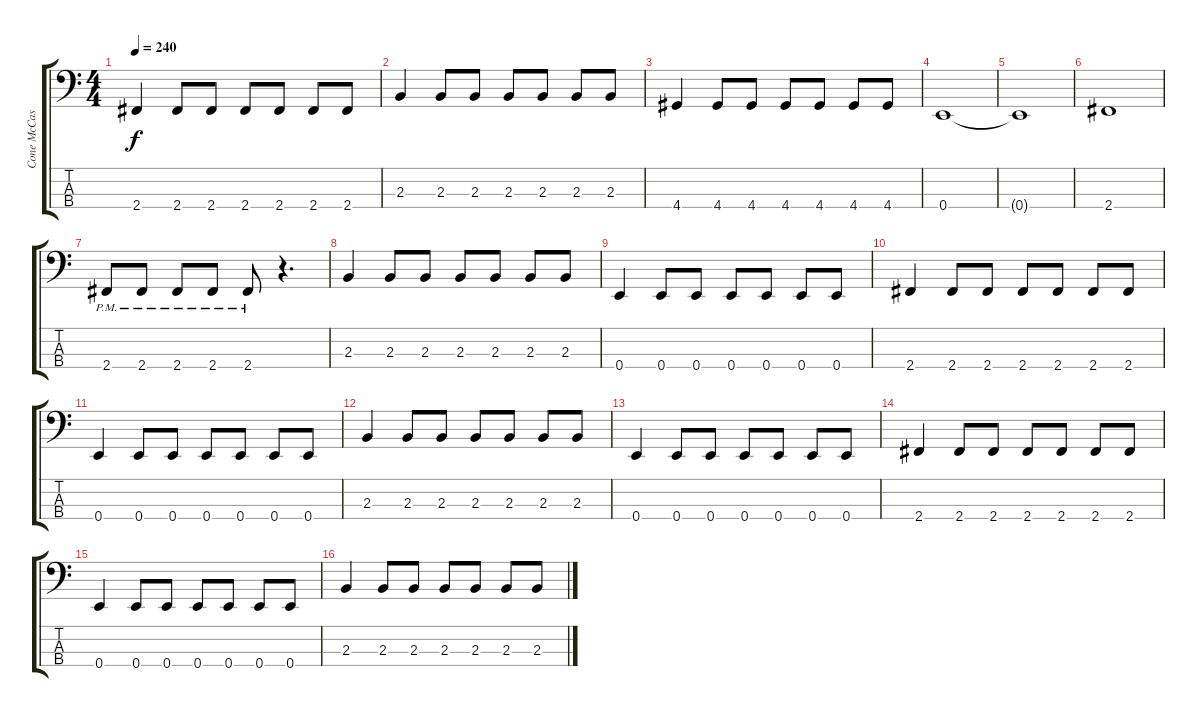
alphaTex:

\track ("Cone McCaslin" "Cone McCas") {instrument electricbasspick}
\staff {score tabs}
\tuning (G2 D2 A1 E1) {hide}
\ts (4 4)
\tempo 240
\clef f4
\ks c
2.4.4{dy f} 2.4.8 2.4.8 2.4.8 2.4.8 2.4.8 2.4.8 |
2.3.4 2.3.8 2.3.8 2.3.8 2.3.8 2.3.8 2.3.8 |
4.4.4 4.4.8 4.4.8 4.4.8 4.4.8 4.4.8 4.4.8 |
0.4.1 |
0.4{t}.1 |
2.4.1 |
2.4{pm}.8 2.4{pm}.8 2.4{pm}.8 2.4{pm}.8 2.4{pm}.8 r.4{d} |
2.3.4 2.3.8 2.3.8 2.3.8 2.3.8 2.3.8 2.3.8 |
0.4.4 0.4.8 0.4.8 0.4.8 0.4.8 0.4.8 0.4.8 |
2.4.4 2.4.8 2.4.8 2.4.8 2.4.8 2.4.8 2.4.8 |
0.4.4 0.4.8 0.4.8 0.4.8 0.4.8 0.4.8 0.4.8 |
2.3.4 2.3.8 2.3.8 2.3.8 2.3.8 2.3.8 2.3.8 |
0.4.4 0.4.8 0.4.8 0.4.8 0.4.8 0.4.8 0.4.8 |
2.4.4 2.4.8 2.4.8 2.4.8 2.4.8 2.4.8 2.4.8 |
0.4.4 0.4.8 0.4.8 0.4.8 0.4.8 0.4.8 0.4.8 |
2.3.4 2.3.8 2.3.8 2.3.8 2.3.8 2.3.8 2.3.8
